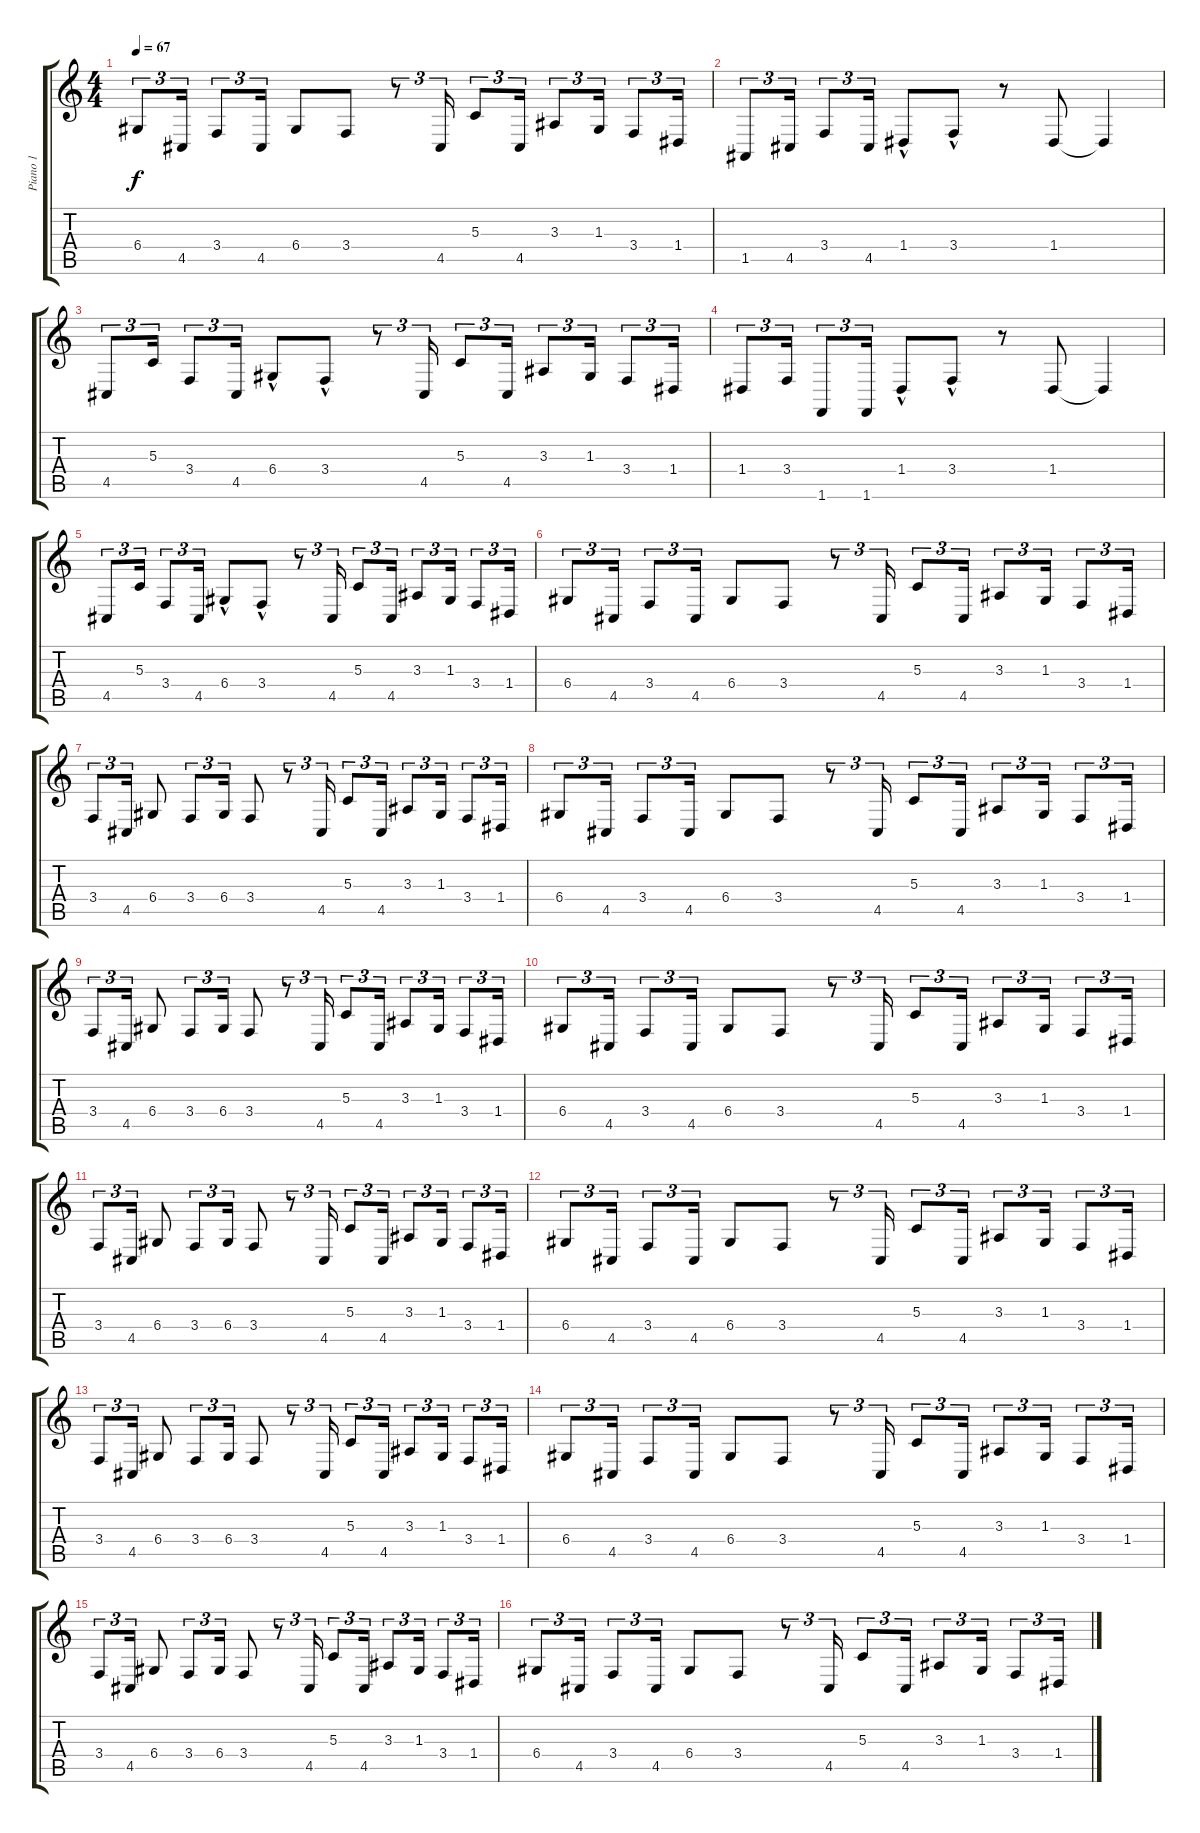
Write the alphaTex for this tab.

\track ("Piano 1" "Piano 1") {instrument honkytonkpiano}
\staff {score tabs}
\tuning (E4 B3 G3 D3 A2 E2) {hide}
\ts (4 4)
\tempo 67
\clef g2
\ks c
6.4.8{tu (3 2) dy f} 4.5.16{tu (3 2)} 3.4.8{tu (3 2)} 4.5.16{tu (3 2)} 6.4.8 3.4.8 r.8{tu (3 2)} 4.5.16{tu (3 2)} 5.3.8{tu (3 2)} 4.5.16{tu (3 2)} 3.3.8{tu (3 2)} 1.3.16{tu (3 2)} 3.4.8{tu (3 2)} 1.4.16{tu (3 2)} |
1.5.8{tu (3 2)} 4.5.16{tu (3 2)} 3.4.8{tu (3 2)} 4.5.16{tu (3 2)} 1.4{hac}.8 3.4{hac}.8 r.8 1.4.8 1.4{t}.4 |
4.5.8{tu (3 2)} 5.3.16{tu (3 2)} 3.4.8{tu (3 2)} 4.5.16{tu (3 2)} 6.4{hac}.8 3.4{hac}.8 r.8{tu (3 2)} 4.5.16{tu (3 2)} 5.3.8{tu (3 2)} 4.5.16{tu (3 2)} 3.3.8{tu (3 2)} 1.3.16{tu (3 2)} 3.4.8{tu (3 2)} 1.4.16{tu (3 2)} |
1.4.8{tu (3 2)} 3.4.16{tu (3 2)} 1.6.8{tu (3 2)} 1.6.16{tu (3 2)} 1.4{hac}.8 3.4{hac}.8 r.8 1.4.8 1.4{t}.4 |
4.5.8{tu (3 2)} 5.3.16{tu (3 2)} 3.4.8{tu (3 2)} 4.5.16{tu (3 2)} 6.4{hac}.8 3.4{hac}.8 r.8{tu (3 2)} 4.5.16{tu (3 2)} 5.3.8{tu (3 2)} 4.5.16{tu (3 2)} 3.3.8{tu (3 2)} 1.3.16{tu (3 2)} 3.4.8{tu (3 2)} 1.4.16{tu (3 2)} |
6.4.8{tu (3 2)} 4.5.16{tu (3 2)} 3.4.8{tu (3 2)} 4.5.16{tu (3 2)} 6.4.8 3.4.8 r.8{tu (3 2)} 4.5.16{tu (3 2)} 5.3.8{tu (3 2)} 4.5.16{tu (3 2)} 3.3.8{tu (3 2)} 1.3.16{tu (3 2)} 3.4.8{tu (3 2)} 1.4.16{tu (3 2)} |
3.4.8{tu (3 2)} 4.5.16{tu (3 2)} 6.4.8 3.4.8{tu (3 2)} 6.4.16{tu (3 2)} 3.4.8 r.8{tu (3 2)} 4.5.16{tu (3 2)} 5.3.8{tu (3 2)} 4.5.16{tu (3 2)} 3.3.8{tu (3 2)} 1.3.16{tu (3 2)} 3.4.8{tu (3 2)} 1.4.16{tu (3 2)} |
6.4.8{tu (3 2)} 4.5.16{tu (3 2)} 3.4.8{tu (3 2)} 4.5.16{tu (3 2)} 6.4.8 3.4.8 r.8{tu (3 2)} 4.5.16{tu (3 2)} 5.3.8{tu (3 2)} 4.5.16{tu (3 2)} 3.3.8{tu (3 2)} 1.3.16{tu (3 2)} 3.4.8{tu (3 2)} 1.4.16{tu (3 2)} |
3.4.8{tu (3 2) volume 12} 4.5.16{tu (3 2)} 6.4.8 3.4.8{tu (3 2)} 6.4.16{tu (3 2)} 3.4.8 r.8{tu (3 2)} 4.5.16{tu (3 2)} 5.3.8{tu (3 2)} 4.5.16{tu (3 2)} 3.3.8{tu (3 2)} 1.3.16{tu (3 2)} 3.4.8{tu (3 2)} 1.4.16{tu (3 2)} |
6.4.8{tu (3 2)} 4.5.16{tu (3 2)} 3.4.8{tu (3 2)} 4.5.16{tu (3 2)} 6.4.8 3.4.8 r.8{tu (3 2)} 4.5.16{tu (3 2)} 5.3.8{tu (3 2)} 4.5.16{tu (3 2)} 3.3.8{tu (3 2)} 1.3.16{tu (3 2)} 3.4.8{tu (3 2)} 1.4.16{tu (3 2)} |
3.4.8{tu (3 2)} 4.5.16{tu (3 2)} 6.4.8 3.4.8{tu (3 2)} 6.4.16{tu (3 2)} 3.4.8 r.8{tu (3 2)} 4.5.16{tu (3 2)} 5.3.8{tu (3 2)} 4.5.16{tu (3 2)} 3.3.8{tu (3 2)} 1.3.16{tu (3 2)} 3.4.8{tu (3 2)} 1.4.16{tu (3 2)} |
6.4.8{tu (3 2)} 4.5.16{tu (3 2)} 3.4.8{tu (3 2)} 4.5.16{tu (3 2)} 6.4.8 3.4.8 r.8{tu (3 2)} 4.5.16{tu (3 2)} 5.3.8{tu (3 2)} 4.5.16{tu (3 2)} 3.3.8{tu (3 2)} 1.3.16{tu (3 2)} 3.4.8{tu (3 2)} 1.4.16{tu (3 2)} |
3.4.8{tu (3 2)} 4.5.16{tu (3 2)} 6.4.8 3.4.8{tu (3 2)} 6.4.16{tu (3 2)} 3.4.8 r.8{tu (3 2)} 4.5.16{tu (3 2)} 5.3.8{tu (3 2)} 4.5.16{tu (3 2)} 3.3.8{tu (3 2)} 1.3.16{tu (3 2)} 3.4.8{tu (3 2)} 1.4.16{tu (3 2)} |
6.4.8{tu (3 2)} 4.5.16{tu (3 2)} 3.4.8{tu (3 2)} 4.5.16{tu (3 2)} 6.4.8 3.4.8 r.8{tu (3 2)} 4.5.16{tu (3 2)} 5.3.8{tu (3 2)} 4.5.16{tu (3 2)} 3.3.8{tu (3 2)} 1.3.16{tu (3 2)} 3.4.8{tu (3 2)} 1.4.16{tu (3 2)} |
3.4.8{tu (3 2)} 4.5.16{tu (3 2)} 6.4.8 3.4.8{tu (3 2)} 6.4.16{tu (3 2)} 3.4.8 r.8{tu (3 2)} 4.5.16{tu (3 2)} 5.3.8{tu (3 2)} 4.5.16{tu (3 2)} 3.3.8{tu (3 2)} 1.3.16{tu (3 2)} 3.4.8{tu (3 2)} 1.4.16{tu (3 2)} |
6.4.8{tu (3 2)} 4.5.16{tu (3 2)} 3.4.8{tu (3 2)} 4.5.16{tu (3 2)} 6.4.8 3.4.8 r.8{tu (3 2)} 4.5.16{tu (3 2)} 5.3.8{tu (3 2)} 4.5.16{tu (3 2)} 3.3.8{tu (3 2)} 1.3.16{tu (3 2)} 3.4.8{tu (3 2)} 1.4.16{tu (3 2)}
